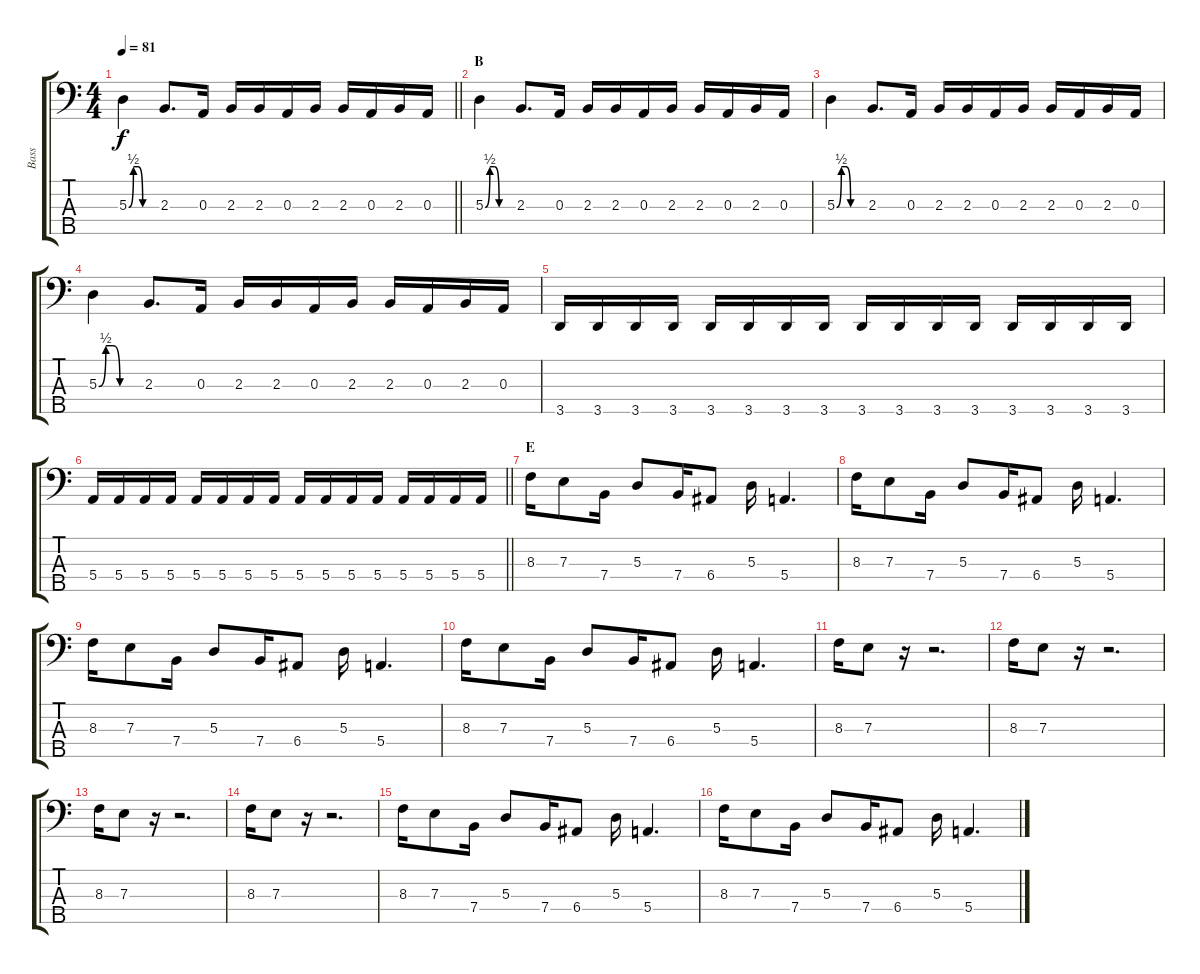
\track ("Bass" "Bass") {instrument electricbassfinger}
\staff {score tabs}
\tuning (G2 D2 A1 E1 B0) {hide}
\ts (4 4)
\tempo 81
\clef f4
\barLineRight lightlight
\ks c
5.3{be (custom 0 0 10 2 20 2 30 0 60 0)}.4{dy f} 2.3.8{d} 0.3.16 2.3.16 2.3.16 0.3.16 2.3.16 2.3.16 0.3.16 2.3.16 0.3.16 |
\section ("" "B")
5.3{be (custom 0 0 10 2 20 2 30 0 60 0)}.4 2.3.8{d} 0.3.16 2.3.16 2.3.16 0.3.16 2.3.16 2.3.16 0.3.16 2.3.16 0.3.16 |
5.3{be (custom 0 0 10 2 20 2 30 0 60 0)}.4 2.3.8{d} 0.3.16 2.3.16 2.3.16 0.3.16 2.3.16 2.3.16 0.3.16 2.3.16 0.3.16 |
5.3{be (custom 0 0 10 2 20 2 30 0 60 0)}.4 2.3.8{d} 0.3.16 2.3.16 2.3.16 0.3.16 2.3.16 2.3.16 0.3.16 2.3.16 0.3.16 |
3.5.16 3.5.16 3.5.16 3.5.16 3.5.16 3.5.16 3.5.16 3.5.16 3.5.16 3.5.16 3.5.16 3.5.16 3.5.16 3.5.16 3.5.16 3.5.16 |
\barLineRight lightlight
5.4.16 5.4.16 5.4.16 5.4.16 5.4.16 5.4.16 5.4.16 5.4.16 5.4.16 5.4.16 5.4.16 5.4.16 5.4.16 5.4.16 5.4.16 5.4.16 |
\section ("" "E")
8.3.16 7.3.8 7.4.16 5.3.8 7.4.16 6.4.8 5.3.16 5.4.4{d} |
8.3.16 7.3.8 7.4.16 5.3.8 7.4.16 6.4.8 5.3.16 5.4.4{d} |
8.3.16 7.3.8 7.4.16 5.3.8 7.4.16 6.4.8 5.3.16 5.4.4{d} |
8.3.16 7.3.8 7.4.16 5.3.8 7.4.16 6.4.8 5.3.16 5.4.4{d} |
8.3.16 7.3.8 r.16 r.2{d} |
8.3.16 7.3.8 r.16 r.2{d} |
8.3.16 7.3.8 r.16 r.2{d} |
8.3.16 7.3.8 r.16 r.2{d} |
8.3.16 7.3.8 7.4.16 5.3.8 7.4.16 6.4.8 5.3.16 5.4.4{d} |
8.3.16 7.3.8 7.4.16 5.3.8 7.4.16 6.4.8 5.3.16 5.4.4{d}
